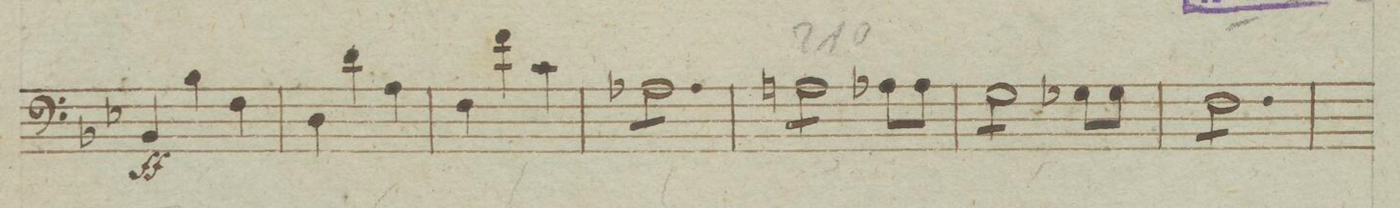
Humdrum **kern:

**kern	**dynam
*I"Violon	*
*clefF4	*
*k[b-e-]	*
*met(c)	*
*M3/4	*
4BB-/yy	ff
4B-\yy	.
4F\yy	.
=208	=208
4D\yy	.
4d\yy	.
4A\yy	.
=209	=209
4F\yy	.
4f\yy	.
4c\yy	.
=210	=210
*tremlo	*
8A-X\Lyy	.
8A-\yy	.
8A-\yy	.
8A-\yy	.
8A-\yy	.
8A-\Jyy	.
=211	=211
8An\Lyy	.
8A\yy	.
8A\yy	.
8AJ\yy	.
*Xtremolo	*
8A-X\Lyy	.
8A-\Jyy	.
=212	=212
*tremolo	*
8G\Lyy	.
8G\yy	.
8G\yy	.
8G\Jyy	.
*Xtremolo	*
8G-X\Lyy	.
8G-\Jyy	.
=213	=213
*tremolo	*
8F\Lyy	.
8F\yy	.
8F\yy	.
8F\yy	.
8F\yy	.
8F\Jyy	.
=214	=214
*-	*-
